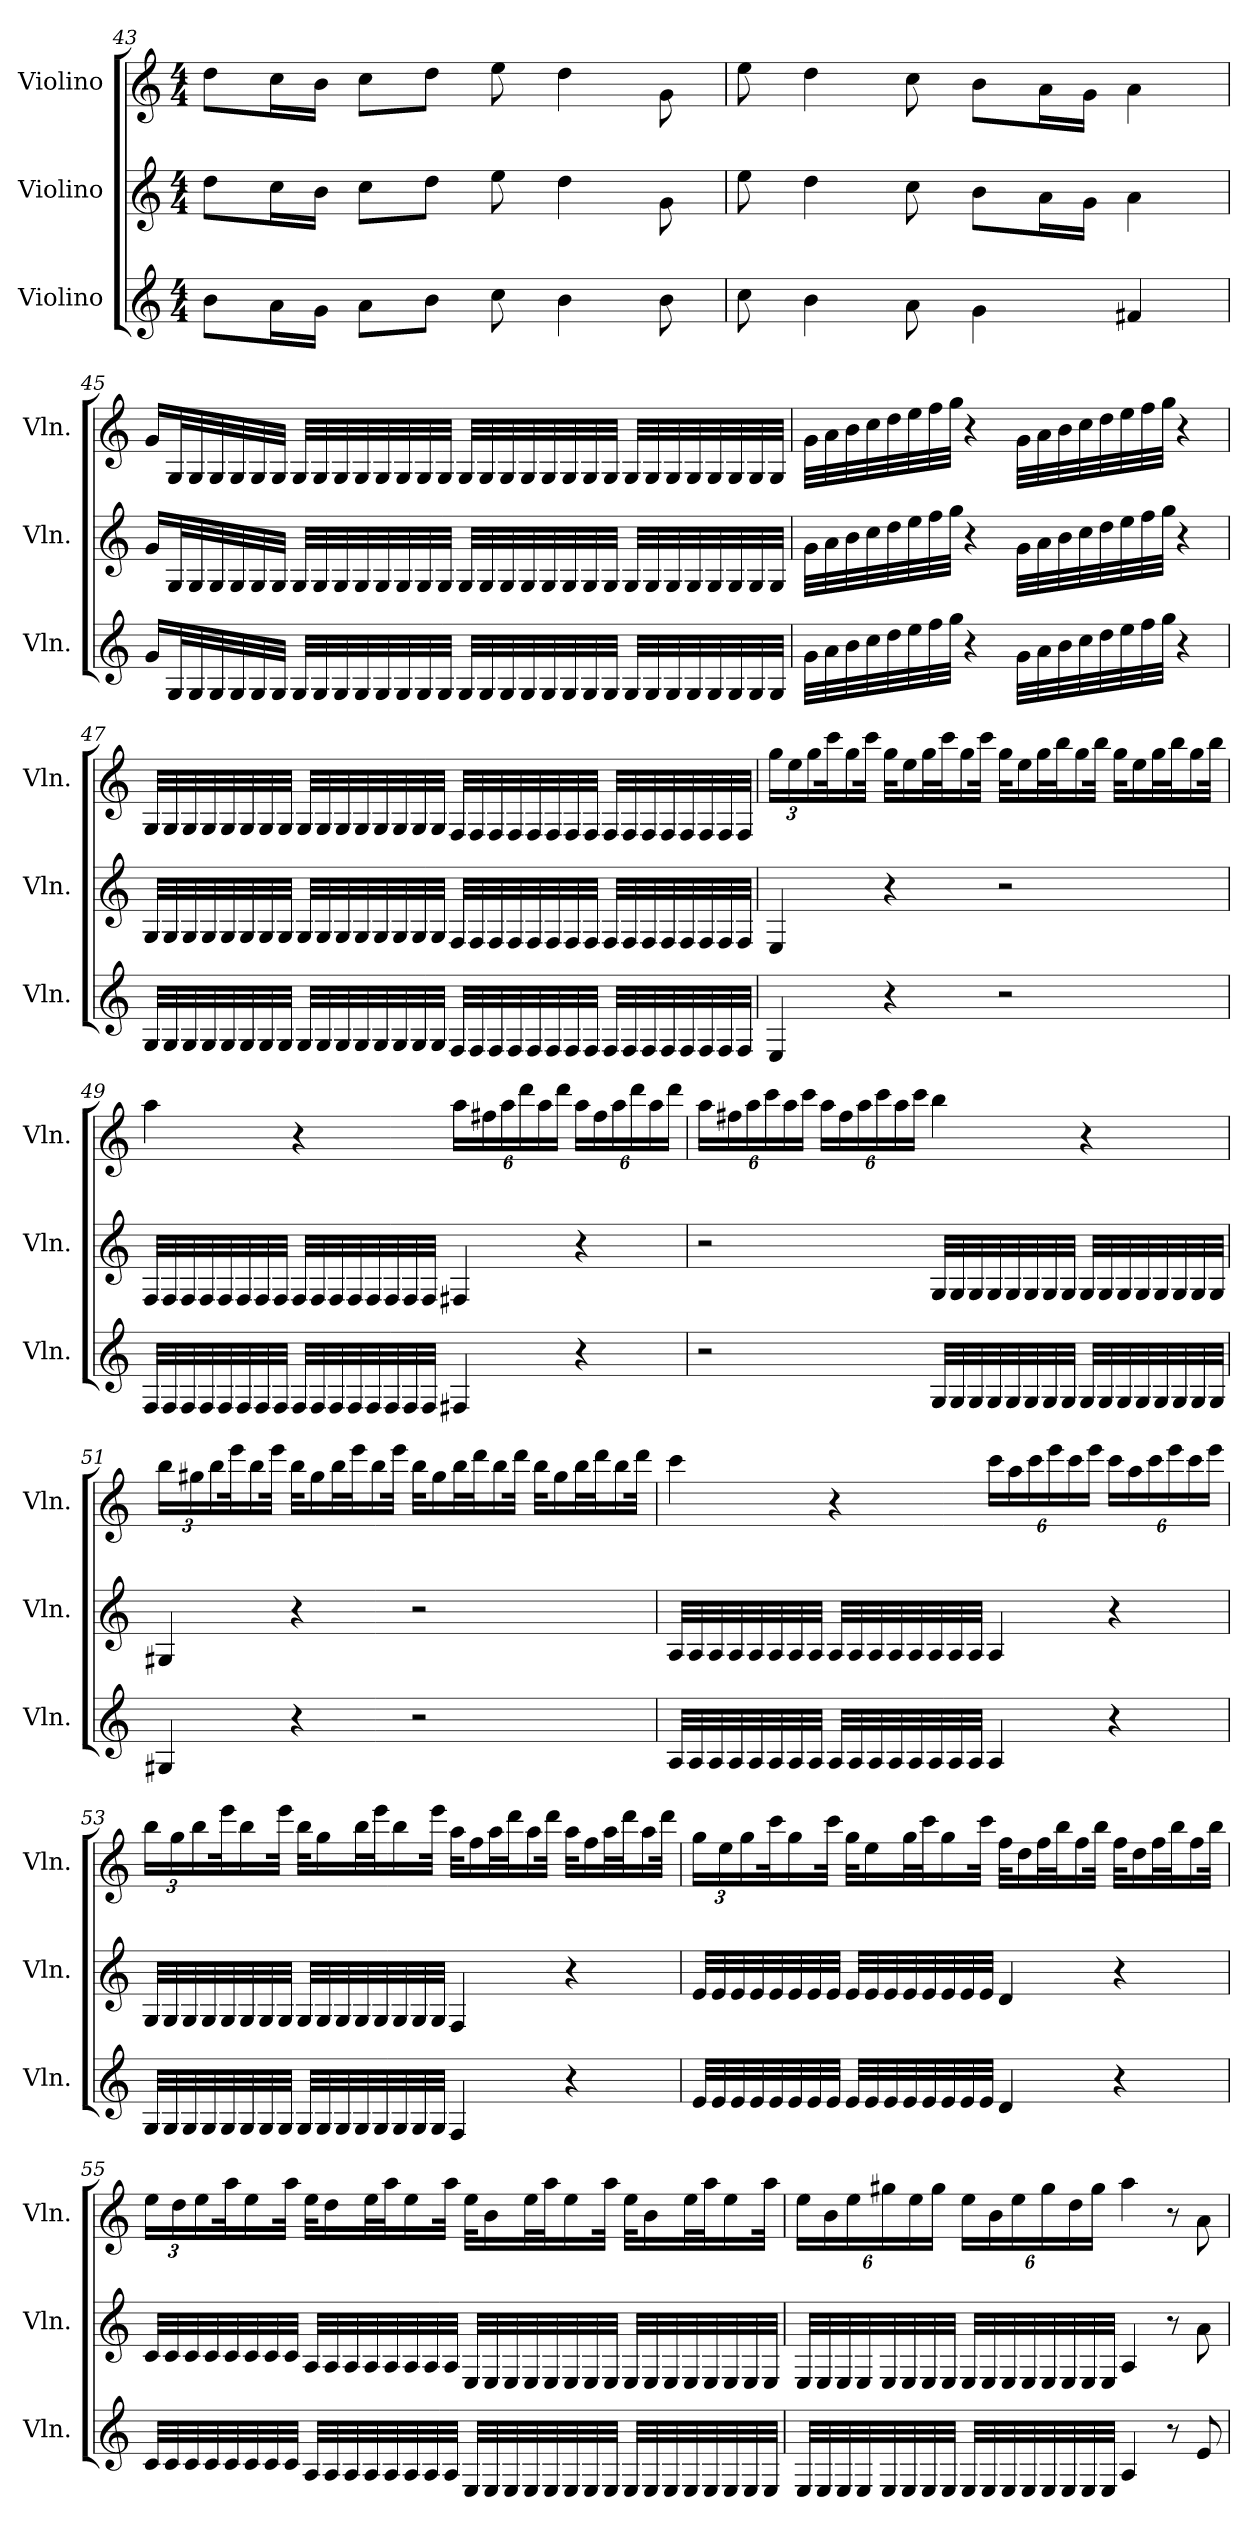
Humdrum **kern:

**kern	**kern	**kern
*part3	*part2	*part1
*staff3	*staff2	*staff1
*I"Violino	*I"Violino	*I"Violino
*I'Vln.	*I'Vln.	*I'Vln.
*clefG2	*clefG2	*clefG2
*k[]	*k[]	*k[]
*M4/4	*M4/4	*M4/4
=43	=43	=43
8b\L	8dd\L	8dd\L
16a\L	16cc\L	16cc\L
16g\JJ	16b\JJ	16b\JJ
8a\L	8cc\L	8cc\L
8b\J	8dd\J	8dd\J
8cc\	8ee\	8ee\
4b\	4dd\	4dd\
8b\	8g\	8g\
=44	=44	=44
8cc\	8ee\	8ee\
4b\	4dd\	4dd\
8a\	8cc\	8cc\
4g\	8b\L	8b\L
.	16a\L	16a\L
.	16g\JJ	16g\JJ
4f#X/	4a\	4a\
!!LO:PB:g=z
=45	=45	=45
16g/LL	16g/LL	16g/LL
32G/L	32G/L	32G/L
32G/	32G/	32G/
32G/	32G/	32G/
32G/	32G/	32G/
32G/	32G/	32G/
32G/JJJ	32G/JJJ	32G/JJJ
32G/LLL	32G/LLL	32G/LLL
32G/	32G/	32G/
32G/	32G/	32G/
32G/	32G/	32G/
32G/	32G/	32G/
32G/	32G/	32G/
32G/	32G/	32G/
32G/JJJ	32G/JJJ	32G/JJJ
32G/LLL	32G/LLL	32G/LLL
32G/	32G/	32G/
32G/	32G/	32G/
32G/	32G/	32G/
32G/	32G/	32G/
32G/	32G/	32G/
32G/	32G/	32G/
32G/JJJ	32G/JJJ	32G/JJJ
32G/LLL	32G/LLL	32G/LLL
32G/	32G/	32G/
32G/	32G/	32G/
32G/	32G/	32G/
32G/	32G/	32G/
32G/	32G/	32G/
32G/	32G/	32G/
32G/JJJ	32G/JJJ	32G/JJJ
!!LO:LB:g=z
=46	=46	=46
32g\LLL	32g\LLL	32g\LLL
32a\	32a\	32a\
32b\	32b\	32b\
32cc\	32cc\	32cc\
32dd\	32dd\	32dd\
32ee\	32ee\	32ee\
32ff\	32ff\	32ff\
32gg\JJJ	32gg\JJJ	32gg\JJJ
4r	4r	4r
32g\LLL	32g\LLL	32g\LLL
32a\	32a\	32a\
32b\	32b\	32b\
32cc\	32cc\	32cc\
32dd\	32dd\	32dd\
32ee\	32ee\	32ee\
32ff\	32ff\	32ff\
32gg\JJJ	32gg\JJJ	32gg\JJJ
4r	4r	4r
!!LO:LB:g=z
=47	=47	=47
32G/LLL	32G/LLL	32G/LLL
32G/	32G/	32G/
32G/	32G/	32G/
32G/	32G/	32G/
32G/	32G/	32G/
32G/	32G/	32G/
32G/	32G/	32G/
32G/JJJ	32G/JJJ	32G/JJJ
32G/LLL	32G/LLL	32G/LLL
32G/	32G/	32G/
32G/	32G/	32G/
32G/	32G/	32G/
32G/	32G/	32G/
32G/	32G/	32G/
32G/	32G/	32G/
32G/JJJ	32G/JJJ	32G/JJJ
32F/LLL	32F/LLL	32F/LLL
32F/	32F/	32F/
32F/	32F/	32F/
32F/	32F/	32F/
32F/	32F/	32F/
32F/	32F/	32F/
32F/	32F/	32F/
32F/JJJ	32F/JJJ	32F/JJJ
32F/LLL	32F/LLL	32F/LLL
32F/	32F/	32F/
32F/	32F/	32F/
32F/	32F/	32F/
32F/	32F/	32F/
32F/	32F/	32F/
32F/	32F/	32F/
32F/JJJ	32F/JJJ	32F/JJJ
!!LO:LB:g=z
=48	=48	=48
*	*	*Xbrackettup
4E/	4E/	24gg\LL
.	.	24ee\
.	.	24gg\
.	.	32ccc\K
.	.	16gg\
.	.	32ccc\JJk
4r	4r	32gg\KLL
.	.	16ee\
.	.	32gg\L
.	.	32ccc\J
.	.	16gg\
.	.	32ccc\JJk
2r	2r	32gg\KLL
.	.	16ee\
.	.	32gg\L
.	.	32bb\J
.	.	16gg\
.	.	32bb\JJk
.	.	32gg\KLL
.	.	16ee\
.	.	32gg\L
.	.	32bb\J
.	.	16gg\
.	.	32bb\JJk
!!LO:LB:g=z
=49	=49	=49
32F/LLL	32F/LLL	4aa\
32F/	32F/	.
32F/	32F/	.
32F/	32F/	.
32F/	32F/	.
32F/	32F/	.
32F/	32F/	.
32F/JJJ	32F/JJJ	.
32F/LLL	32F/LLL	4r
32F/	32F/	.
32F/	32F/	.
32F/	32F/	.
32F/	32F/	.
32F/	32F/	.
32F/	32F/	.
32F/JJJ	32F/JJJ	.
4F#X/	4F#X/	24aa\LL
.	.	24ff#X\
.	.	24aa\
.	.	24ddd\
.	.	24aa\
.	.	24ddd\JJ
4r	4r	24aa\LL
.	.	24ff#\
.	.	24aa\
.	.	24ddd\
.	.	24aa\
.	.	24ddd\JJ
!!LO:PB:g=z
=50	=50	=50
2r	2r	24aa\LL
.	.	24ff#X\
.	.	24aa\
.	.	24ccc\
.	.	24aa\
.	.	24ccc\JJ
.	.	24aa\LL
.	.	24ff#\
.	.	24aa\
.	.	24ccc\
.	.	24aa\
.	.	24ccc\JJ
32G/LLL	32G/LLL	4bb\
32G/	32G/	.
32G/	32G/	.
32G/	32G/	.
32G/	32G/	.
32G/	32G/	.
32G/	32G/	.
32G/JJJ	32G/JJJ	.
32G/LLL	32G/LLL	4r
32G/	32G/	.
32G/	32G/	.
32G/	32G/	.
32G/	32G/	.
32G/	32G/	.
32G/	32G/	.
32G/JJJ	32G/JJJ	.
!!LO:LB:g=z
=51	=51	=51
4G#X/	4G#X/	24bb\LL
.	.	24gg#X\
.	.	24bb\
.	.	32eee\K
.	.	16bb\
.	.	32eee\JJk
4r	4r	32bb\KLL
.	.	16gg#\
.	.	32bb\L
.	.	32eee\J
.	.	16bb\
.	.	32eee\JJk
2r	2r	32bb\KLL
.	.	16gg#\
.	.	32bb\L
.	.	32ddd\J
.	.	16bb\
.	.	32ddd\JJk
.	.	32bb\KLL
.	.	16gg#\
.	.	32bb\L
.	.	32ddd\J
.	.	16bb\
.	.	32ddd\JJk
!!LO:LB:g=z
=52	=52	=52
32A/LLL	32A/LLL	4ccc\
32A/	32A/	.
32A/	32A/	.
32A/	32A/	.
32A/	32A/	.
32A/	32A/	.
32A/	32A/	.
32A/JJJ	32A/JJJ	.
32A/LLL	32A/LLL	4r
32A/	32A/	.
32A/	32A/	.
32A/	32A/	.
32A/	32A/	.
32A/	32A/	.
32A/	32A/	.
32A/JJJ	32A/JJJ	.
4A/	4A/	24ccc\LL
.	.	24aa\
.	.	24ccc\
.	.	24eee\
.	.	24ccc\
.	.	24eee\JJ
4r	4r	24ccc\LL
.	.	24aa\
.	.	24ccc\
.	.	24eee\
.	.	24ccc\
.	.	24eee\JJ
!!LO:LB:g=z
=53	=53	=53
32G/LLL	32G/LLL	24bb\LL
32G/	32G/	.
.	.	24gg\
32G/	32G/	.
.	.	24bb\
32G/	32G/	.
32G/	32G/	32eee\K
32G/	32G/	16bb\
32G/	32G/	.
32G/JJJ	32G/JJJ	32eee\JJk
32G/LLL	32G/LLL	32bb\KLL
32G/	32G/	16gg\
32G/	32G/	.
32G/	32G/	32bb\L
32G/	32G/	32eee\J
32G/	32G/	16bb\
32G/	32G/	.
32G/JJJ	32G/JJJ	32eee\JJk
4F/	4F/	32aa\KLL
.	.	16ff\
.	.	32aa\L
.	.	32ddd\J
.	.	16aa\
.	.	32ddd\JJk
4r	4r	32aa\KLL
.	.	16ff\
.	.	32aa\L
.	.	32ddd\J
.	.	16aa\
.	.	32ddd\JJk
!!LO:LB:g=z
=54	=54	=54
32e/LLL	32e/LLL	24gg\LL
32e/	32e/	.
.	.	24ee\
32e/	32e/	.
.	.	24gg\
32e/	32e/	.
32e/	32e/	32ccc\K
32e/	32e/	16gg\
32e/	32e/	.
32e/JJJ	32e/JJJ	32ccc\JJk
32e/LLL	32e/LLL	32gg\KLL
32e/	32e/	16ee\
32e/	32e/	.
32e/	32e/	32gg\L
32e/	32e/	32ccc\J
32e/	32e/	16gg\
32e/	32e/	.
32e/JJJ	32e/JJJ	32ccc\JJk
4d/	4d/	32ff\KLL
.	.	16dd\
.	.	32ff\L
.	.	32bb\J
.	.	16ff\
.	.	32bb\JJk
4r	4r	32ff\KLL
.	.	16dd\
.	.	32ff\L
.	.	32bb\J
.	.	16ff\
.	.	32bb\JJk
!!LO:PB:g=z
=55	=55	=55
32c/LLL	32c/LLL	24ee\LL
32c/	32c/	.
.	.	24dd\
32c/	32c/	.
.	.	24ee\
32c/	32c/	.
32c/	32c/	32aa\K
32c/	32c/	16ee\
32c/	32c/	.
32c/JJJ	32c/JJJ	32aa\JJk
32A/LLL	32A/LLL	32ee\KLL
32A/	32A/	16dd\
32A/	32A/	.
32A/	32A/	32ee\L
32A/	32A/	32aa\J
32A/	32A/	16ee\
32A/	32A/	.
32A/JJJ	32A/JJJ	32aa\JJk
32E/LLL	32E/LLL	32ee\KLL
32E/	32E/	16b\
32E/	32E/	.
32E/	32E/	32ee\L
32E/	32E/	32aa\J
32E/	32E/	16ee\
32E/	32E/	.
32E/JJJ	32E/JJJ	32aa\JJk
32E/LLL	32E/LLL	32ee\KLL
32E/	32E/	16b\
32E/	32E/	.
32E/	32E/	32ee\L
32E/	32E/	32aa\J
32E/	32E/	16ee\
32E/	32E/	.
32E/JJJ	32E/JJJ	32aa\JJk
!!LO:LB:g=z
=56	=56	=56
32E/LLL	32E/LLL	24ee\LL
32E/	32E/	.
.	.	24b\
32E/	32E/	.
.	.	24ee\
32E/	32E/	.
32E/	32E/	24gg#X\
32E/	32E/	.
.	.	24ee\
32E/	32E/	.
.	.	24gg#\JJ
32E/JJJ	32E/JJJ	.
32E/LLL	32E/LLL	24ee\LL
32E/	32E/	.
.	.	24b\
32E/	32E/	.
.	.	24ee\
32E/	32E/	.
32E/	32E/	24gg#\
32E/	32E/	.
.	.	24dd\
32E/	32E/	.
.	.	24gg#\JJ
32E/JJJ	32E/JJJ	.
4A/	4A/	4aa\
8r	8r	8r
8e/	8a\	8a\
=	=	=
*-	*-	*-
